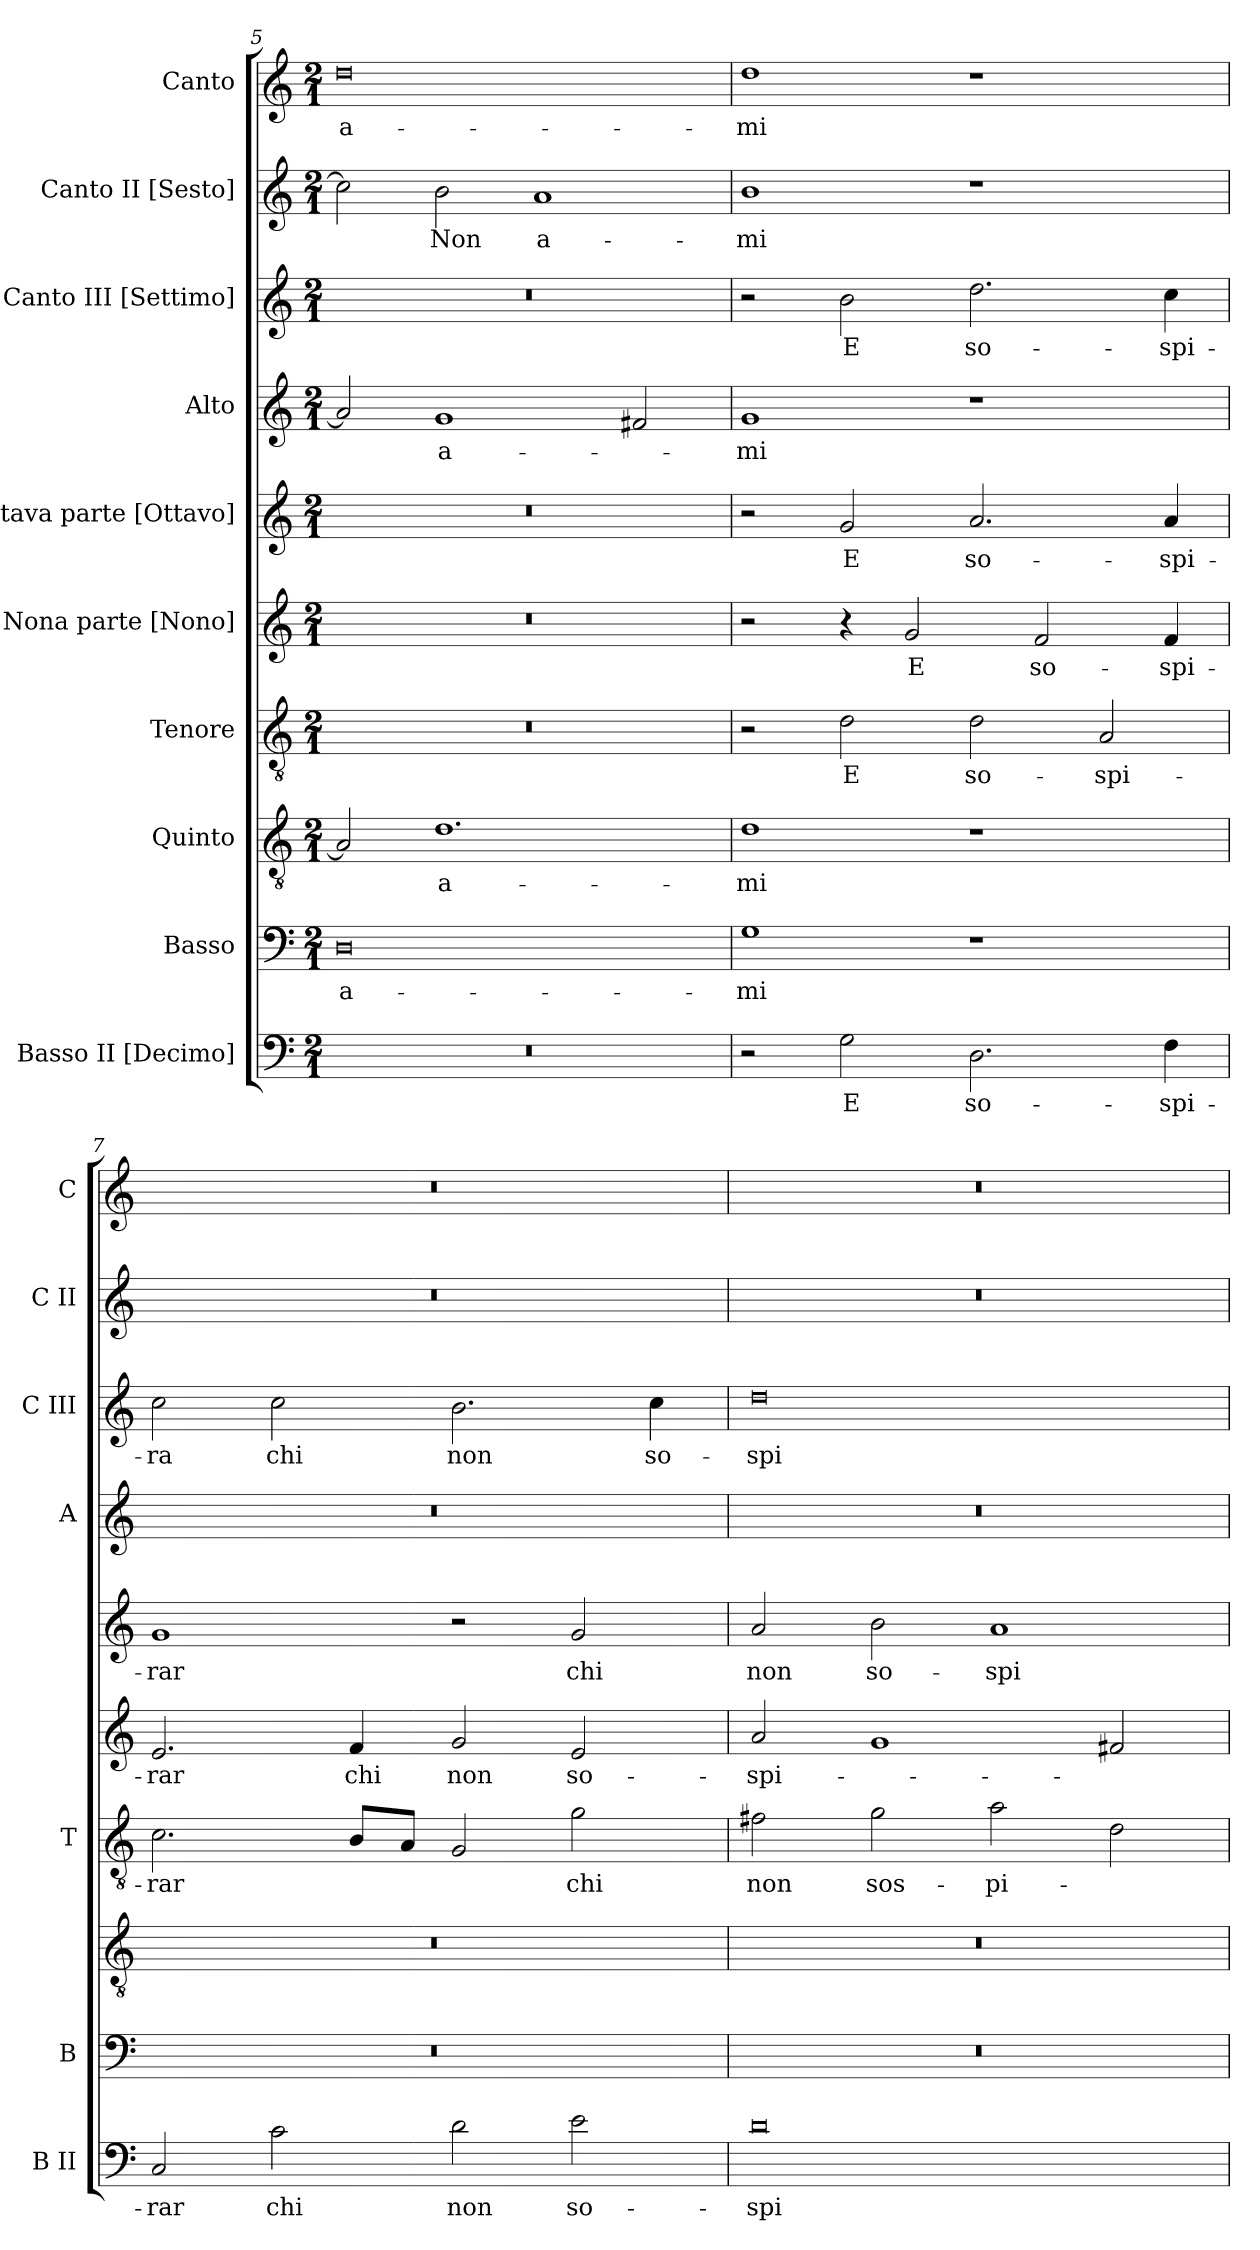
**kern	**text	**kern	**text	**kern	**text	**kern	**text	**kern	**text	**kern	**text	**kern	**text	**kern	**text	**kern	**text	**kern	**text
*part10	*part10	*part9	*part9	*part8	*part8	*part7	*part7	*part6	*part6	*part5	*part5	*part4	*part4	*part3	*part3	*part2	*part2	*part1	*part1
*staff10	*staff10	*staff9	*staff9	*staff8	*staff8	*staff7	*staff7	*staff6	*staff6	*staff5	*staff5	*staff4	*staff4	*staff3	*staff3	*staff2	*staff2	*staff1	*staff1
*I"Basso II [Decimo]	*	*I"Basso	*	*I"Quinto	*	*I"Tenore	*	*I"Nona parte [Nono]	*	*I"Ottava parte [Ottavo]	*	*I"Alto	*	*I"Canto III [Settimo]	*	*I"Canto II [Sesto]	*	*I"Canto	*
*I'B II	*	*I'B	*	*	*	*I'T	*	*	*	*	*	*I'A	*	*I'C III	*	*I'C II	*	*I'C	*
*clefF4	*	*clefF4	*	*clefGv2	*	*clefGv2	*	*clefG2	*	*clefG2	*	*clefG2	*	*clefG2	*	*clefG2	*	*clefG2	*
*k[]	*	*k[]	*	*k[]	*	*k[]	*	*k[]	*	*k[]	*	*k[]	*	*k[]	*	*k[]	*	*k[]	*
*C:	*	*C:	*	*C:	*	*C:	*	*C:	*	*C:	*	*C:	*	*C:	*	*C:	*	*C:	*
*M2/1	*	*M2/1	*	*M2/1	*	*M2/1	*	*M2/1	*	*M2/1	*	*M2/1	*	*M2/1	*	*M2/1	*	*M2/1	*
=5	=5	=5	=5	=5	=5	=5	=5	=5	=5	=5	=5	=5	=5	=5	=5	=5	=5	=5	=5
0r	.	0D	a-	2A]	.	0r	.	0r	.	0r	.	2a]	.	0r	.	2cc]	.	0dd	a-
.	.	.	.	1.d	a-	.	.	.	.	.	.	1g	a-	.	.	2b	Non	.	.
.	.	.	.	.	.	.	.	.	.	.	.	.	.	.	.	1a	a-	.	.
.	.	.	.	.	.	.	.	.	.	.	.	2f#X	.	.	.	.	.	.	.
=6	=6	=6	=6	=6	=6	=6	=6	=6	=6	=6	=6	=6	=6	=6	=6	=6	=6	=6	=6
2r	.	1G	-mi	1d	-mi	2r	.	2r	.	2r	.	1g	-mi	2r	.	1b	-mi	1dd	-mi
2G	E	.	.	.	.	2d	E	4r	.	2g	E	.	.	2b	E	.	.	.	.
.	.	.	.	.	.	.	.	2g	E	.	.	.	.	.	.	.	.	.	.
2.D	so-	1r	.	1r	.	2d	so-	.	.	2.a	so-	1r	.	2.dd	so-	1r	.	1r	.
.	.	.	.	.	.	.	.	2f	so-	.	.	.	.	.	.	.	.	.	.
.	.	.	.	.	.	2A	-spi-	.	.	.	.	.	.	.	.	.	.	.	.
4F	-spi-	.	.	.	.	.	.	4f	-spi-	4a	-spi-	.	.	4cc	-spi-	.	.	.	.
=7	=7	=7	=7	=7	=7	=7	=7	=7	=7	=7	=7	=7	=7	=7	=7	=7	=7	=7	=7
2C	-rar	0r	.	0r	.	2.c	-rar	2.e	-rar	1g	-rar	0r	.	2cc	-ra	0r	.	0r	.
2c	chi	.	.	.	.	.	.	.	.	.	.	.	.	2cc	chi	.	.	.	.
.	.	.	.	.	.	8BL	.	4f	chi	.	.	.	.	.	.	.	.	.	.
.	.	.	.	.	.	8AJ	.	.	.	.	.	.	.	.	.	.	.	.	.
2d	non	.	.	.	.	2G	.	2g	non	2r	.	.	.	2.b	non	.	.	.	.
2e	so-	.	.	.	.	2g	chi	2e	so-	2g	chi	.	.	.	.	.	.	.	.
.	.	.	.	.	.	.	.	.	.	.	.	.	.	4cc	so-	.	.	.	.
=8	=8	=8	=8	=8	=8	=8	=8	=8	=8	=8	=8	=8	=8	=8	=8	=8	=8	=8	=8
0d	-spi-	0r	.	0r	.	2f#X	non	2a	-spi-	2a	non	0r	.	0dd	-spi-	0r	.	0r	.
.	.	.	.	.	.	2g	sos-	1g	.	2b	so-	.	.	.	.	.	.	.	.
.	.	.	.	.	.	2a	-pi-	.	.	1a	-spi-	.	.	.	.	.	.	.	.
.	.	.	.	.	.	2d	.	2f#X	.	.	.	.	.	.	.	.	.	.	.
=	=	=	=	=	=	=	=	=	=	=	=	=	=	=	=	=	=	=	=
*-	*-	*-	*-	*-	*-	*-	*-	*-	*-	*-	*-	*-	*-	*-	*-	*-	*-	*-	*-
